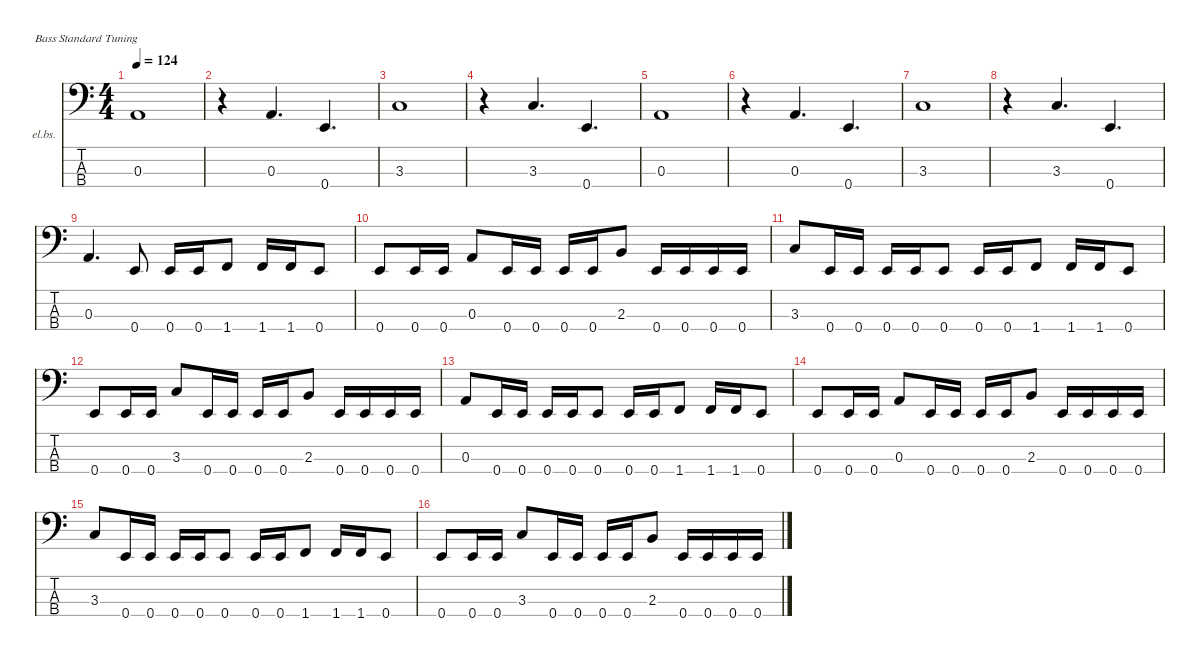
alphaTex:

\defaultSystemsLayout 4
\hideDynamics
\bracketExtendMode nobrackets
\firstSystemTrackNameOrientation horizontal
\otherSystemsTrackNameOrientation horizontal
\track ("Bass" "el.bs.") {instrument electricbasspick}
\staff {score tabs}
\tuning (G2 D2 A1 E1)
\ts (4 4)
\tempo 124
\clef f4
\ks c
0.3.1{dy f} |
r.4 0.3.4{d} 0.4.4{d} |
3.3.1 |
r.4 3.3.4{d} 0.4.4{d} |
0.3.1 |
r.4 0.3.4{d} 0.4.4{d} |
3.3.1 |
r.4 3.3.4{d} 0.4.4{d} |
0.3.4{d} 0.4.8 0.4.16 0.4.16 1.4.8 1.4.16 1.4.16 0.4.8 |
0.4.8 0.4.16 0.4.16 0.3.8 0.4.16 0.4.16 0.4.16 0.4.16 2.3.8 0.4.16 0.4.16 0.4.16 0.4.16 |
3.3.8 0.4.16 0.4.16 0.4.16 0.4.16 0.4.8{dy ff} 0.4.16{dy f} 0.4.16 1.4.8{dy ff} 1.4.16{dy f} 1.4.16 0.4.8{dy ff} |
0.4.8{dy f} 0.4.16 0.4.16 3.3.8 0.4.16 0.4.16 0.4.16 0.4.16 2.3.8 0.4.16 0.4.16 0.4.16 0.4.16 |
0.3.8 0.4.16 0.4.16 0.4.16 0.4.16 0.4.8{dy ff} 0.4.16{dy f} 0.4.16 1.4.8{dy ff} 1.4.16{dy f} 1.4.16 0.4.8{dy ff} |
0.4.8{dy f} 0.4.16 0.4.16 0.3.8 0.4.16 0.4.16 0.4.16 0.4.16 2.3.8 0.4.16 0.4.16 0.4.16 0.4.16 |
3.3.8 0.4.16 0.4.16 0.4.16 0.4.16 0.4.8{dy ff} 0.4.16{dy f} 0.4.16 1.4.8{dy ff} 1.4.16{dy f} 1.4.16 0.4.8{dy ff} |
0.4.8{dy f} 0.4.16 0.4.16 3.3.8 0.4.16 0.4.16 0.4.16 0.4.16 2.3.8 0.4.16 0.4.16 0.4.16 0.4.16
